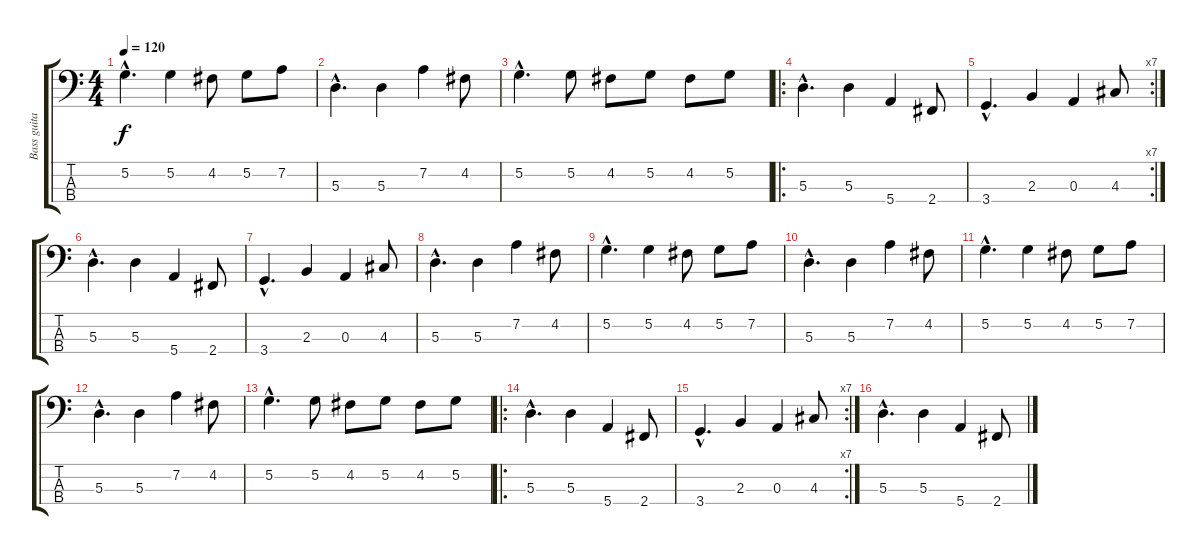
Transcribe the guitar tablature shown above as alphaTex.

\track ("Bass guitar" "Bass guita") {instrument electricbassfinger}
\staff {score tabs}
\tuning (G2 D2 A1 E1) {hide}
\ts (4 4)
\tempo 120
\clef f4
\ks c
5.2{hac}.4{d dy f} 5.2.4 4.2.8 5.2.8 7.2.8 |
5.3{hac}.4{d} 5.3.4 7.2.4 4.2.8 |
5.2{hac}.4{d} 5.2.8 4.2.8 5.2.8 4.2.8 5.2.8 |
\ro
5.3{hac}.4{d} 5.3.4 5.4.4 2.4.8 |
\rc 7
3.4{hac}.4{d} 2.3.4 0.3.4 4.3.8 |
5.3{hac}.4{d} 5.3.4 5.4.4 2.4.8 |
3.4{hac}.4{d} 2.3.4 0.3.4 4.3.8 |
5.3{hac}.4{d} 5.3.4 7.2.4 4.2.8 |
5.2{hac}.4{d} 5.2.4 4.2.8 5.2.8 7.2.8 |
5.3{hac}.4{d} 5.3.4 7.2.4 4.2.8 |
5.2{hac}.4{d} 5.2.4 4.2.8 5.2.8 7.2.8 |
5.3{hac}.4{d} 5.3.4 7.2.4 4.2.8 |
5.2{hac}.4{d} 5.2.8 4.2.8 5.2.8 4.2.8 5.2.8 |
\ro
5.3{hac}.4{d} 5.3.4 5.4.4 2.4.8 |
\rc 7
3.4{hac}.4{d} 2.3.4 0.3.4 4.3.8 |
5.3{hac}.4{d} 5.3.4 5.4.4 2.4.8
